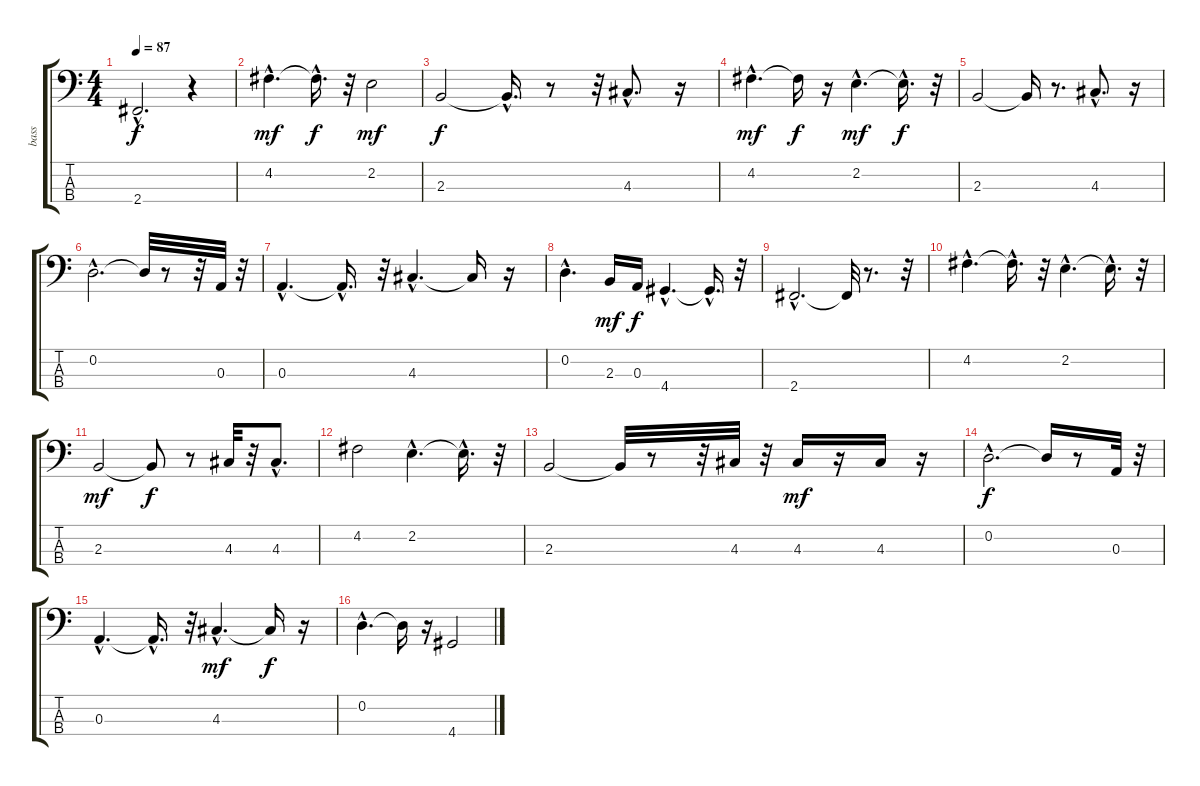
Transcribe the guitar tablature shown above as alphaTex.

\track ("bass" "bass") {instrument fretlessbass}
\staff {score tabs}
\tuning (G2 D2 A1 E1) {hide}
\ts (4 4)
\tempo 87
\clef f4
\ks c
2.4{hac}.2{d dy f} r.4 |
4.2{hac}.4{d dy mf} 4.2{hac t}.16{d dy f} r.32 2.2.2{dy mf} |
2.3.2{dy f} 2.3{hac t}.16{d} r.8 r.32 4.3{hac}.8{d} r.16 |
4.2{hac}.4{d dy mf} 4.2{t}.16{dy f} r.16 2.2{hac}.4{d dy mf} 2.2{hac t}.16{d dy f} r.32 |
2.3.2 2.3{t}.16 r.8{d} 4.3{hac}.8{d} r.16 |
0.2{hac}.2{d} 0.2{t}.32 r.8 r.32 0.3.32 r.32 |
0.3{hac}.4{d} 0.3{hac t}.16{d} r.32 4.3{hac}.4{d} 4.3{t}.16 r.16 |
0.2{hac}.4{d} 2.3.16{dy mf} 0.3.16{dy f} 4.4{hac}.4{d} 4.4{hac t}.16{d} r.32 |
2.4{hac}.2{d} 2.4{t}.32 r.8{d} r.32 |
4.2{hac}.4{d} 4.2{hac t}.16{d} r.32 2.2{hac}.4{d} 2.2{hac t}.16{d} r.32 |
2.3.2{dy mf} 2.3{t}.8{dy f} r.8 4.3.32 r.32 4.3{hac}.8{d} |
4.2.2 2.2{hac}.4{d} 2.2{hac t}.16{d} r.32 |
2.3.2 2.3{t}.32 r.8 r.32 4.3.32 r.32 4.3.16{dy mf} r.16 4.3.16 r.16 |
0.2{hac}.2{d dy f} 0.2{t}.16 r.8 0.3.32 r.32 |
0.3{hac}.4{d} 0.3{hac t}.16{d} r.32 4.3{hac}.4{d dy mf} 4.3{t}.16{dy f} r.16 |
0.2{hac}.4{d} 0.2{t}.16 r.16 4.4.2
